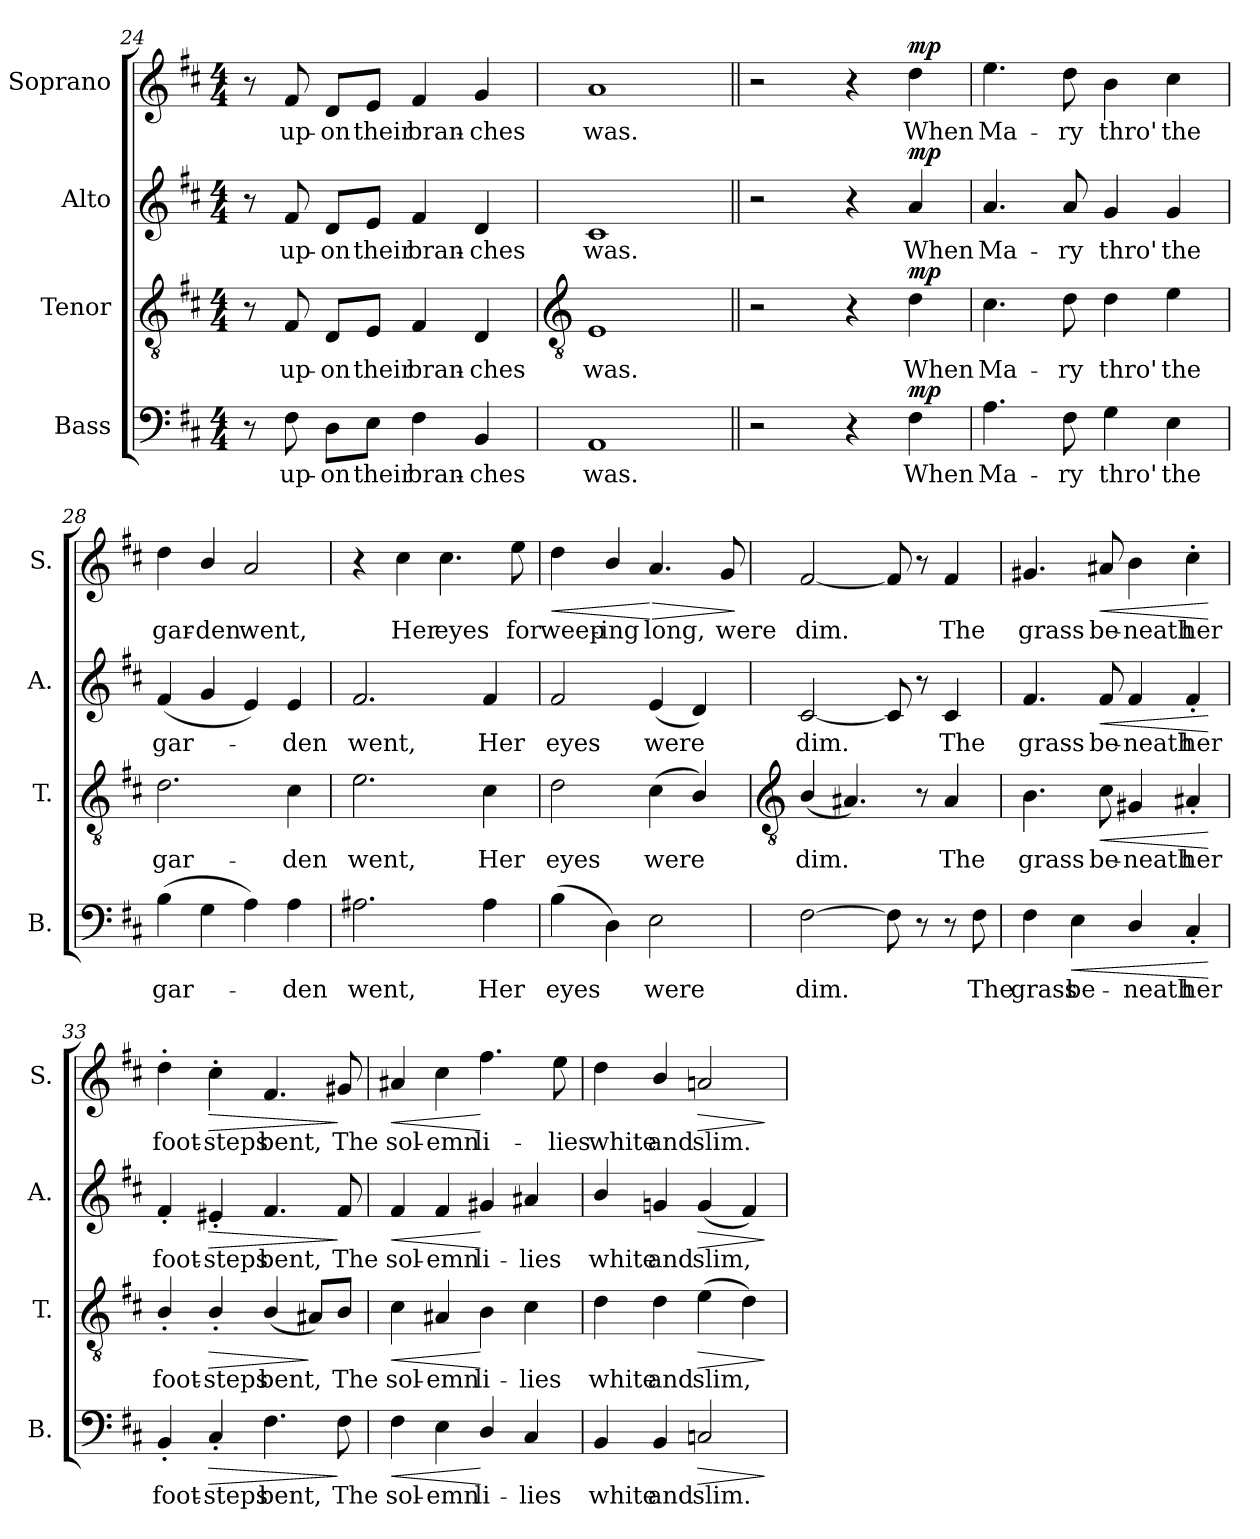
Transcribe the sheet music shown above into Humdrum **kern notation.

**kern	**text	**dynam	**kern	**text	**dynam	**kern	**text	**dynam	**kern	**text	**dynam
*part4	*part4	*part4	*part3	*part3	*part3	*part2	*part2	*part2	*part1	*part1	*part1
*staff4	*staff4	*staff4	*staff3	*staff3	*staff3	*staff2	*staff2	*staff2	*staff1	*staff1	*staff1
*I"Bass	*	*	*I"Tenor	*	*	*I"Alto	*	*	*I"Soprano	*	*
*I'B.	*	*	*I'T.	*	*	*I'A.	*	*	*I'S.	*	*
*clefF4	*	*	*clefGv2	*	*	*clefG2	*	*	*clefG2	*	*
*k[f#c#]	*	*	*k[f#c#]	*	*	*k[f#c#]	*	*	*k[f#c#]	*	*
*D:	*	*	*D:	*	*	*D:	*	*	*D:	*	*
*M4/4	*	*	*M4/4	*	*	*M4/4	*	*	*M4/4	*	*
=24	=24	=24	=24	=24	=24	=24	=24	=24	=24	=24	=24
8r	.	.	8r	.	.	8r	.	.	8r	.	.
!	!LO:LY:b	!	!	!LO:LY:b	!	!	!LO:LY:b	!	!	!LO:LY:b	!
8F#	up-	.	8F#	up-	.	8f#	up-	.	8f#	up-	.
!	!LO:LY:b	!	!	!LO:LY:b	!	!	!LO:LY:b	!	!	!LO:LY:b	!
8D\L	-on	.	8D/L	-on	.	8d/L	-on	.	8d/L	-on	.
!	!LO:LY:b	!	!	!LO:LY:b	!	!	!LO:LY:b	!	!	!LO:LY:b	!
8E\J	their	.	8E/J	their	.	8e/J	their	.	8e/J	their	.
!	!LO:LY:b	!	!	!LO:LY:b	!	!	!LO:LY:b	!	!	!LO:LY:b	!
4F#	bran-	.	4F#	bran-	.	4f#	bran-	.	4f#	bran-	.
!	!LO:LY:b	!	!	!LO:LY:b	!	!	!LO:LY:b	!	!	!LO:LY:b	!
4BB	-ches	.	4D	-ches	.	4d	-ches	.	4g	-ches	.
!!LO:LB:g=z
=25	=25	=25	=25	=25	=25	=25	=25	=25	=25	=25	=25
*	*	*	*clefGv2	*	*	*	*	*	*	*	*
!	!LO:LY:b	!	!	!LO:LY:b	!	!	!LO:LY:b	!	!	!LO:LY:b	!
1AA	was.	.	1E	was.	.	1c#	was.	.	1a	was.	.
=26||	=26||	=26||	=26||	=26||	=26||	=26||	=26||	=26||	=26||	=26||	=26||
2r	.	.	2r	.	.	2r	.	.	2r	.	.
4r	.	.	4r	.	.	4r	.	.	4r	.	.
!	!LO:LY:b	!LO:DY:b	!	!LO:LY:b	!LO:DY:b	!	!LO:LY:b	!LO:DY:b	!	!LO:LY:b	!LO:DY:b
4F#	When	mp	4d	When	mp	4a	When	mp	4dd	When	mp
=27	=27	=27	=27	=27	=27	=27	=27	=27	=27	=27	=27
!	!LO:LY:b	!	!	!LO:LY:b	!	!	!LO:LY:b	!	!	!LO:LY:b	!
4.A	Ma-	.	4.c#	Ma-	.	4.a	Ma-	.	4.ee	Ma-	.
!	!LO:LY:b	!	!	!LO:LY:b	!	!	!LO:LY:b	!	!	!LO:LY:b	!
8F#	-ry	.	8d	-ry	.	8a	-ry	.	8dd	-ry	.
!	!LO:LY:b	!	!	!LO:LY:b	!	!	!LO:LY:b	!	!	!LO:LY:b	!
4G	thro'	.	4d	thro'	.	4g	thro'	.	4b	thro'	.
!	!LO:LY:b	!	!	!LO:LY:b	!	!	!LO:LY:b	!	!	!LO:LY:b	!
4E	the	.	4e	the	.	4g	the	.	4cc#	the	.
=28	=28	=28	=28	=28	=28	=28	=28	=28	=28	=28	=28
!	!LO:LY:b	!	!	!LO:LY:b	!	!	!LO:LY:b	!	!	!LO:LY:b	!
(>4B	gar-	.	2.d	gar-	.	(<4f#	gar-	.	4dd	gar-	.
!	!	!	!	!	!	!	!	!	!	!LO:LY:b	!
4G	.	.	.	.	.	4g	.	.	4b/	-den	.
!	!	!	!	!	!	!	!	!	!	!LO:LY:b	!
4A)	.	.	.	.	.	4e)	.	.	2a	went,	.
!	!LO:LY:b	!	!	!LO:LY:b	!	!	!LO:LY:b	!	!	!	!
4A	den	.	4c#	-den	.	4e	den	.	.	.	.
=29	=29	=29	=29	=29	=29	=29	=29	=29	=29	=29	=29
!	!LO:LY:b	!	!	!LO:LY:b	!	!	!LO:LY:b	!	!	!	!
2.A#X	went,	.	2.e	went,	.	2.f#	went,	.	4r	.	.
!	!	!	!	!	!	!	!	!	!	!LO:LY:b	!
.	.	.	.	.	.	.	.	.	4cc#	Her	.
!	!	!	!	!	!	!	!	!	!	!LO:LY:b	!
.	.	.	.	.	.	.	.	.	4.cc#	eyes	.
!	!LO:LY:b	!	!	!LO:LY:b	!	!	!LO:LY:b	!	!	!	!
4A#	Her	.	4c#	Her	.	4f#	Her	.	.	.	.
!	!	!	!	!	!	!	!	!	!	!LO:LY:b	!
.	.	.	.	.	.	.	.	.	8ee	for	.
=30	=30	=30	=30	=30	=30	=30	=30	=30	=30	=30	=30
!	!LO:LY:b	!	!	!LO:LY:b	!	!	!LO:LY:b	!	!	!LO:LY:b	!LO:HP:b
(>4B	eyes	.	2d	eyes	.	2f#	eyes	.	4dd	weep-	<
!	!	!	!	!	!	!	!	!	!	!LO:LY:b	!
4D)	.	.	.	.	.	.	.	.	4b/	-ing	.
!	!LO:LY:b	!	!	!LO:LY:b	!	!	!LO:LY:b	!	!	!LO:LY:b	!LO:HP:n=1:b
2E	were	.	(<4c#	were	.	(<4e	were	.	4.a	long,	[ >
.	.	.	4B/)	.	.	4d)	.	.	.	.	.
!	!	!	!	!	!	!	!	!	!	!LO:LY:b	!
.	.	.	.	.	.	.	.	.	8g	were	.
.	.	.	.	.	.	.	.	.	.	.	]
!!LO:LB:g=z
=31	=31	=31	=31	=31	=31	=31	=31	=31	=31	=31	=31
*	*	*	*clefGv2	*	*	*	*	*	*	*	*
!	!LO:LY:b	!	!	!LO:LY:b	!	!	!LO:LY:b	!	!	!LO:LY:b	!
[2F#	dim.	.	(<4B/	dim.	.	[2c#	dim.	.	[2f#	dim.	.
.	.	.	4.A#X)	.	.	.	.	.	.	.	.
8F#]	.	.	.	.	.	8c#]	.	.	8f#]	.	.
8r	.	.	8r	.	.	8r	.	.	8r	.	.
!	!	!	!	!LO:LY:b	!	!	!LO:LY:b	!	!	!LO:LY:b	!
8r	.	.	4A#	The	.	4c#	The	.	4f#	The	.
!	!LO:LY:b	!	!	!	!	!	!	!	!	!	!
8F#	The	.	.	.	.	.	.	.	.	.	.
=32	=32	=32	=32	=32	=32	=32	=32	=32	=32	=32	=32
!	!LO:LY:b	!	!	!LO:LY:b	!	!	!LO:LY:b	!	!	!LO:LY:b	!
4F#	grass	.	4.B	grass	.	4.f#	grass	.	4.g#X	grass	.
!	!LO:LY:b	!LO:HP:b	!	!	!	!	!	!	!	!	!
4E	be-	<	.	.	.	.	.	.	.	.	.
!	!	!	!	!LO:LY:b	!LO:HP:b	!	!LO:LY:b	!LO:HP:b	!	!LO:LY:b	!LO:HP:b
.	.	.	8c#	be-	<	8f#	be-	<	8a#X	be-	<
!	!LO:LY:b	!	!	!LO:LY:b	!	!	!LO:LY:b	!	!	!LO:LY:b	!
4D/	-neath	.	4G#X	-neath	.	4f#	-neath	.	4b	-neath	.
!	!LO:LY:b	!	!	!LO:LY:b	!	!	!LO:LY:b	!	!	!LO:LY:b	!
4C#'	her	.	4A#X'	her	.	4f#'	her	.	4cc#'	her	.
.	.	[	.	.	[	.	.	[	.	.	[
=33	=33	=33	=33	=33	=33	=33	=33	=33	=33	=33	=33
!	!LO:LY:b	!	!	!LO:LY:b	!	!	!LO:LY:b	!	!	!LO:LY:b	!
4BB'	foot-	.	4B'/	foot-	.	4f#'	foot-	.	4dd'	foot-	.
!	!LO:LY:b	!LO:HP:b	!	!LO:LY:b	!LO:HP:b	!	!LO:LY:b	!LO:HP:b	!	!LO:LY:b	!LO:HP:b
4C#'	-steps	>	4B'/	-steps	>	4e#X'	-steps	>	4cc#'	-steps	>
!	!LO:LY:b	!	!	!LO:LY:b	!	!	!LO:LY:b	!	!	!LO:LY:b	!
4.F#	bent,	.	(<4B/	bent,	.	4.f#	bent,	.	4.f#	bent,	.
.	.	.	8A#X/L)	.	]	.	.	.	.	.	.
!	!LO:LY:b	!	!	!LO:LY:b	!	!	!LO:LY:b	!	!	!LO:LY:b	!
8F#	The	]	8B/J	The	.	8f#	The	]	8g#X	The	]
=34	=34	=34	=34	=34	=34	=34	=34	=34	=34	=34	=34
!	!LO:LY:b	!LO:HP:b	!	!LO:LY:b	!LO:HP:b	!	!LO:LY:b	!LO:HP:b	!	!LO:LY:b	!LO:HP:b
4F#	sol-	<	4c#	sol-	<	4f#	sol-	<	4a#X	sol-	<
!	!LO:LY:b	!	!	!LO:LY:b	!	!	!LO:LY:b	!	!	!LO:LY:b	!
4E	-emn	.	4A#X	-emn	.	4f#	-emn	.	4cc#	-emn	.
!	!LO:LY:b	!	!	!LO:LY:b	!	!	!LO:LY:b	!	!	!LO:LY:b	!
4D/	li-	[	4B	li-	[	4g#X	li-	[	4.ff#	li-	[
!	!LO:LY:b	!	!	!LO:LY:b	!	!	!LO:LY:b	!	!	!	!
4C#	-lies	.	4c#	-lies	.	4a#X	-lies	.	.	.	.
!	!	!	!	!	!	!	!	!	!	!LO:LY:b	!
.	.	.	.	.	.	.	.	.	8ee	-lies	.
=35	=35	=35	=35	=35	=35	=35	=35	=35	=35	=35	=35
!	!LO:LY:b	!	!	!LO:LY:b	!	!	!LO:LY:b	!	!	!LO:LY:b	!
4BB	white	.	4d	white	.	4b/	white	.	4dd	white	.
!	!LO:LY:b	!	!	!LO:LY:b	!	!	!LO:LY:b	!	!	!LO:LY:b	!
4BB	and	.	4d	and	.	4gn	and	.	4b/	and	.
!	!LO:LY:b	!LO:HP:b	!	!LO:LY:b	!LO:HP:b	!	!LO:LY:b	!LO:HP:b	!	!LO:LY:b	!LO:HP:b
2Cn	slim.	>	(>4e	slim,	>	(<4g	slim,	>	2an	slim.	>
.	.	.	4d)	.	.	4f#)	.	.	.	.	.
.	.	]	.	.	]	.	.	]	.	.	]
=	=	=	=	=	=	=	=	=	=	=	=
*-	*-	*-	*-	*-	*-	*-	*-	*-	*-	*-	*-
